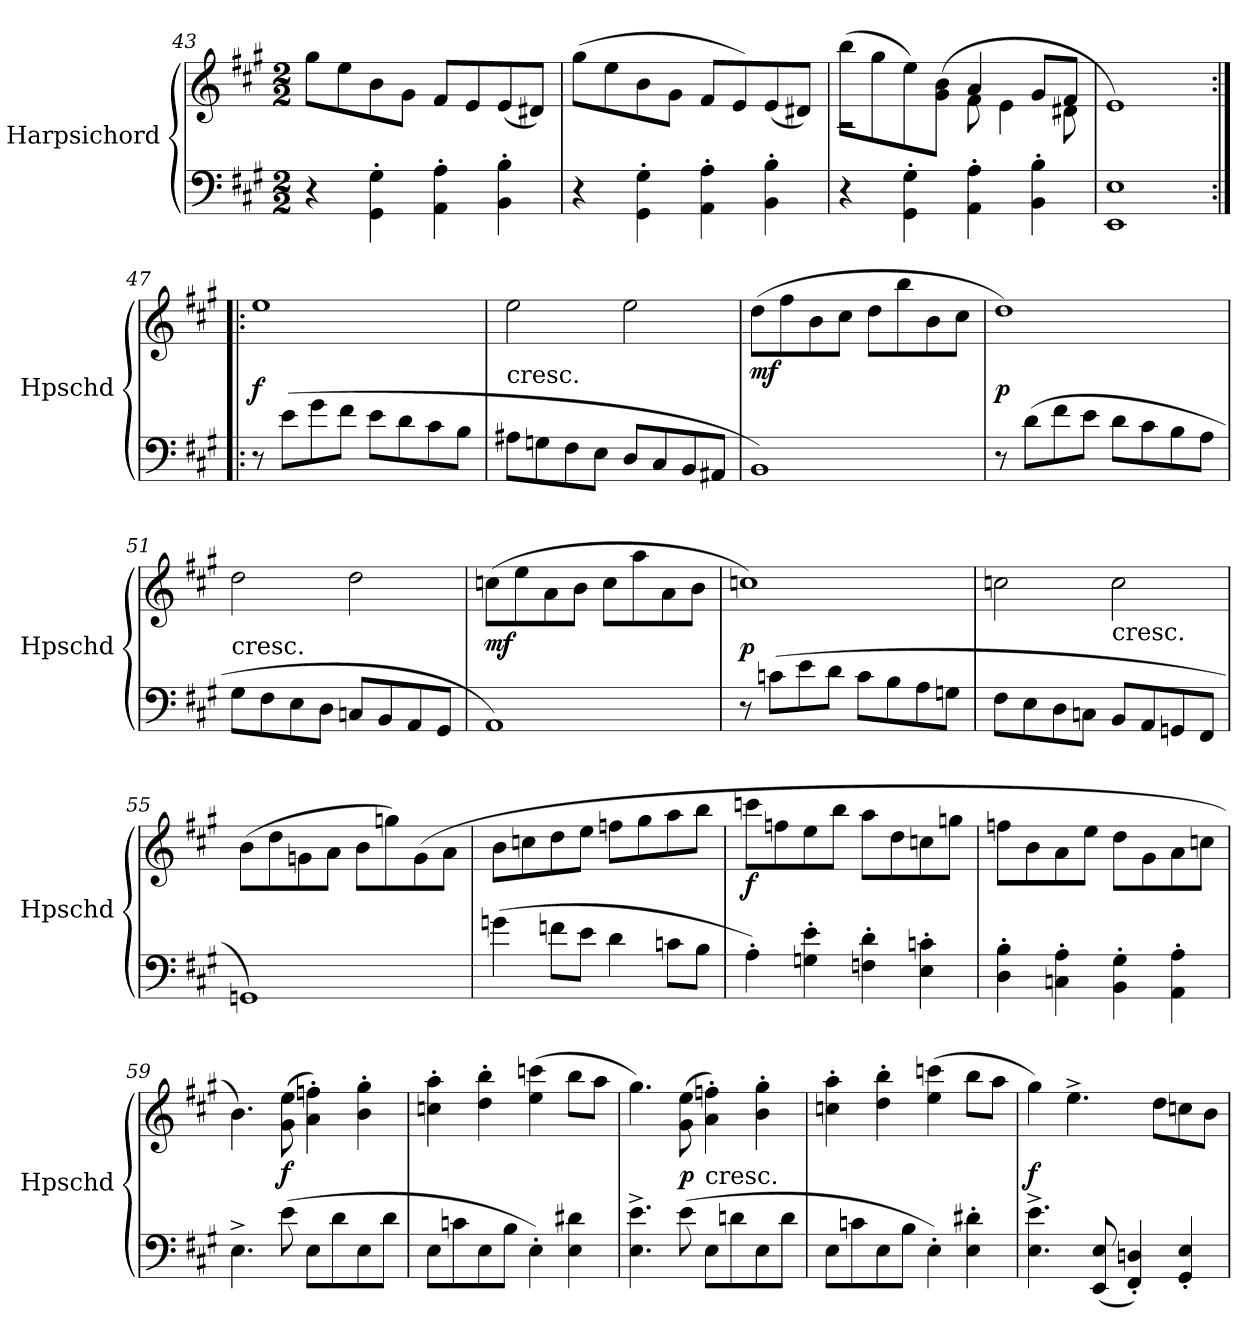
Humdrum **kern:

**kern	**kern	**dynam
*part1	*part1	*part1
*staff2	*staff1	*staff1/2
*I"Harpsichord	*	*
*I'Hpschd	*	*
*clefF4	*clefG2	*
*k[f#c#g#]	*k[f#c#g#]	*
*A:	*A:	*
*M2/2	*M2/2	*
=43	=43	=43
4r	8gg#\L	.
.	8ee\	.
4GG#'\ 4G#'\	8b\	.
.	8g#\J	.
4AA'\ 4A'\	8f#/L	.
.	8e/	.
4BB'\ 4B'\	(8e/	.
.	8d#X/J)	.
=44	=44	=44
4r	(8gg#\L	.
.	8ee\	.
4GG#'\ 4G#'\	8b\	.
.	8g#\J	.
4AA'\ 4A'\	8f#/L	.
.	8e/)	.
4BB'\ 4B'\	(8e/	.
.	8d#X/J)	.
=45	=45	=45
*	*^	*
4r	(8bb\L	2r	.
.	8gg#\	.	.
4GG#'\ 4G#'\	8ee\)	.	.
.	(8g#\ 8b\J	.	.
4AA'\ 4A'\	8f#\	4a/	.
.	4e\	.	.
4BB'\ 4B'\	.	8g#/L	.
.	8d#X\	8f#/J	.
*	*v	*v	*
=46	=46	=46
1EE 1E	1e)	.
=47:|!|:	=47:|!|:	=47:|!|:
8r	1ee	f
(8e\L	.	.
8g#\	.	.
8f#\J	.	.
8e\L	.	.
8d\	.	.
8c#\	.	.
8B\J	.	.
=48	=48	=48
!	!LO:TX:c:t=cresc.	!
8A#X\L	2ee\	.
8Gn\	.	.
8F#\	.	.
8E\J	.	.
8D/L	2ee\	.
8C#/	.	.
8BB/	.	.
8AA#X/J	.	.
=49	=49	=49
1BB)	(8dd\L	mf
.	8ff#\	.
.	8b\	.
.	8cc#\J	.
.	8dd\L	.
.	8bb\	.
.	8b\	.
.	8cc#\J	.
=50	=50	=50
8r	1dd)	p
(8d\L	.	.
8f#\	.	.
8e\J	.	.
8d\L	.	.
8c#\	.	.
8B\	.	.
8A\J	.	.
=51	=51	=51
!	!LO:TX:c:t=cresc.	!
8G#\L	2dd\	.
8F#\	.	.
8E\	.	.
8D\J	.	.
8Cn/L	2dd\	.
8BB/	.	.
8AA/	.	.
8GG#/J	.	.
=52	=52	=52
1AA)	(8ccn\L	mf
.	8ee\	.
.	8a\	.
.	8b\J	.
.	8cc\L	.
.	8aa\	.
.	8a\	.
.	8b\J	.
=53	=53	=53
8r	1ccn)	p
(8cn\L	.	.
8e\	.	.
8d\J	.	.
8c\L	.	.
8B\	.	.
8A\	.	.
8Gn\J	.	.
=54	=54	=54
8F#\L	2ccn\	.
8E\	.	.
8D\	.	.
8Cn\J	.	.
!	!LO:TX:c:t=cresc.	!
8BB/L	2cc\	.
8AA/	.	.
8GGn/	.	.
8FF#/J	.	.
=55	=55	=55
1GGn)	(8b\L	.
.	8dd\	.
.	8gn\	.
.	8a\J	.
.	8b\L	.
.	8ggn\)	.
.	(8g\	.
.	8a\J	.
=56	=56	=56
(4gn\	8b\L	.
.	8ccn\	.
8fn\L	8dd\	.
8e\J	8ee\J	.
4d\	8ffn\L	.
.	8gg#\	.
8cn\L	8aa\	.
8B\J	8bb\J	.
=57	=57	=57
4A'\)	8cccn\L	f
.	8ffn\	.
4Gn'\ 4e'\	8ee\	.
.	8bb\J	.
4Fn'\ 4d'\	8aa\L	.
.	8dd\	.
4E'\ 4cn'\	8ccn\	.
.	8ggn\J	.
=58	=58	=58
4D'\ 4B'\	8ffn\L	.
.	8b\	.
4Cn'\ 4A'\	8a\	.
.	8ee\J	.
4BB'\ 4G#'\	8dd\L	.
.	8g#\	.
4AA'\ 4A'\	8a\	.
.	8ccn\J	.
=59	=59	=59
4.E^\	4.b\)	.
(8e\	(8g#\ 8ee\	f
8E\L	4a'\ 4ffn'\)	.
8d\	.	.
8E\	4b'\ 4gg#'\	.
8d\J	.	.
=60	=60	=60
8E\L	4ccn'\ 4aa'\	.
8cn\	.	.
8E\	4dd'\ 4bb'\	.
8B\J	.	.
4E'\)	(4ee\ 4cccn\	.
4E\ 4d#X\	8bb\L	.
.	8aa\J	.
=61	=61	=61
4.E^\ 4.e^\	4.gg#\)	.
(8e\	(8g#\ 8ee\	p
!	!LO:TX:c:t=cresc.	!
8E\L	4a'\ 4ffn'\)	.
8dn\	.	.
8E\	4b'\ 4gg#'\	.
8d\J	.	.
=62	=62	=62
8E\L	4ccn'\ 4aa'\	.
8cn\	.	.
8E\	4dd'\ 4bb'\	.
8B\J	.	.
4E'\)	(4ee\ 4cccn\	.
4E'\ 4d#X'\	8bb\L	.
.	8aa\J	.
=63	=63	=63
4.E^\ 4.e^\	4gg#\)	f
.	4.ee^\	.
(8EE/ 8E/	.	.
4FF#'/ 4Dn'/)	.	.
.	8dd\L	.
4GG#'/ 4E'/	8ccn\	.
.	8b\J	.
=	=	=
*-	*-	*-
